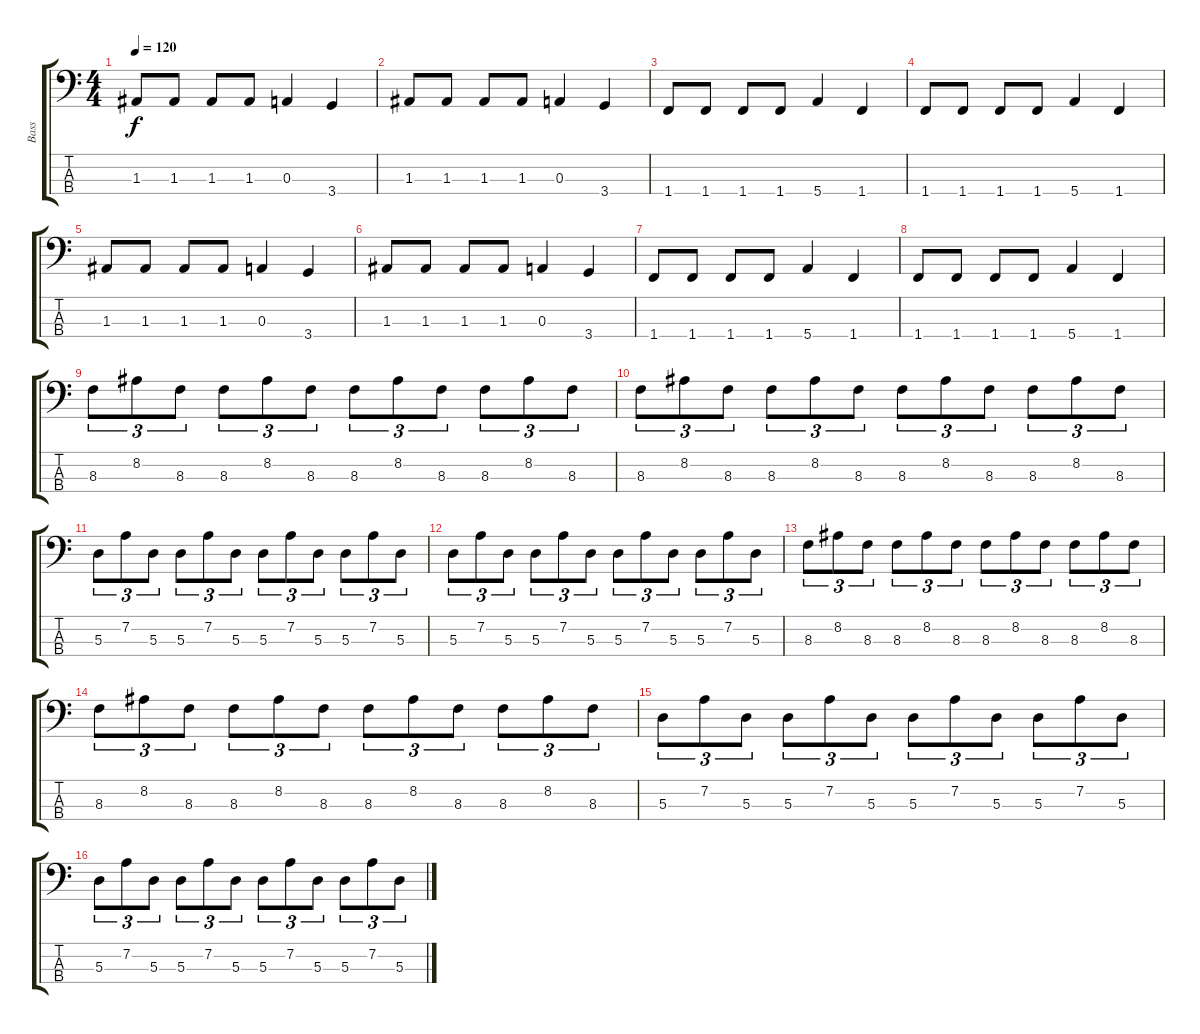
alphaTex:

\track ("Bass" "Bass") {instrument electricbassfinger}
\staff {score tabs}
\tuning (G2 D2 A1 E1) {hide}
\ts (4 4)
\tempo 120
\clef f4
\ks c
1.3.8{dy f} 1.3.8 1.3.8 1.3.8 0.3.4 3.4.4 |
1.3.8 1.3.8 1.3.8 1.3.8 0.3.4 3.4.4 |
1.4.8 1.4.8 1.4.8 1.4.8 5.4.4 1.4.4 |
1.4.8 1.4.8 1.4.8 1.4.8 5.4.4 1.4.4 |
1.3.8 1.3.8 1.3.8 1.3.8 0.3.4 3.4.4 |
1.3.8 1.3.8 1.3.8 1.3.8 0.3.4 3.4.4 |
1.4.8 1.4.8 1.4.8 1.4.8 5.4.4 1.4.4 |
1.4.8 1.4.8 1.4.8 1.4.8 5.4.4 1.4.4 |
8.3.8{tu (3 2) volume 13 instrument lead8bassandlead} 8.2.8{tu (3 2)} 8.3.8{tu (3 2)} 8.3.8{tu (3 2)} 8.2.8{tu (3 2)} 8.3.8{tu (3 2)} 8.3.8{tu (3 2)} 8.2.8{tu (3 2)} 8.3.8{tu (3 2)} 8.3.8{tu (3 2)} 8.2.8{tu (3 2)} 8.3.8{tu (3 2)} |
8.3.8{tu (3 2)} 8.2.8{tu (3 2)} 8.3.8{tu (3 2)} 8.3.8{tu (3 2)} 8.2.8{tu (3 2)} 8.3.8{tu (3 2)} 8.3.8{tu (3 2)} 8.2.8{tu (3 2)} 8.3.8{tu (3 2)} 8.3.8{tu (3 2)} 8.2.8{tu (3 2)} 8.3.8{tu (3 2)} |
5.3.8{tu (3 2)} 7.2.8{tu (3 2)} 5.3.8{tu (3 2)} 5.3.8{tu (3 2)} 7.2.8{tu (3 2)} 5.3.8{tu (3 2)} 5.3.8{tu (3 2)} 7.2.8{tu (3 2)} 5.3.8{tu (3 2)} 5.3.8{tu (3 2)} 7.2.8{tu (3 2)} 5.3.8{tu (3 2)} |
5.3.8{tu (3 2)} 7.2.8{tu (3 2)} 5.3.8{tu (3 2)} 5.3.8{tu (3 2)} 7.2.8{tu (3 2)} 5.3.8{tu (3 2)} 5.3.8{tu (3 2)} 7.2.8{tu (3 2)} 5.3.8{tu (3 2)} 5.3.8{tu (3 2)} 7.2.8{tu (3 2)} 5.3.8{tu (3 2)} |
8.3.8{tu (3 2)} 8.2.8{tu (3 2)} 8.3.8{tu (3 2)} 8.3.8{tu (3 2)} 8.2.8{tu (3 2)} 8.3.8{tu (3 2)} 8.3.8{tu (3 2)} 8.2.8{tu (3 2)} 8.3.8{tu (3 2)} 8.3.8{tu (3 2)} 8.2.8{tu (3 2)} 8.3.8{tu (3 2)} |
8.3.8{tu (3 2)} 8.2.8{tu (3 2)} 8.3.8{tu (3 2)} 8.3.8{tu (3 2)} 8.2.8{tu (3 2)} 8.3.8{tu (3 2)} 8.3.8{tu (3 2)} 8.2.8{tu (3 2)} 8.3.8{tu (3 2)} 8.3.8{tu (3 2)} 8.2.8{tu (3 2)} 8.3.8{tu (3 2)} |
5.3.8{tu (3 2)} 7.2.8{tu (3 2)} 5.3.8{tu (3 2)} 5.3.8{tu (3 2)} 7.2.8{tu (3 2)} 5.3.8{tu (3 2)} 5.3.8{tu (3 2)} 7.2.8{tu (3 2)} 5.3.8{tu (3 2)} 5.3.8{tu (3 2)} 7.2.8{tu (3 2)} 5.3.8{tu (3 2)} |
5.3.8{tu (3 2)} 7.2.8{tu (3 2)} 5.3.8{tu (3 2)} 5.3.8{tu (3 2)} 7.2.8{tu (3 2)} 5.3.8{tu (3 2)} 5.3.8{tu (3 2)} 7.2.8{tu (3 2)} 5.3.8{tu (3 2)} 5.3.8{tu (3 2)} 7.2.8{tu (3 2)} 5.3.8{tu (3 2)}
